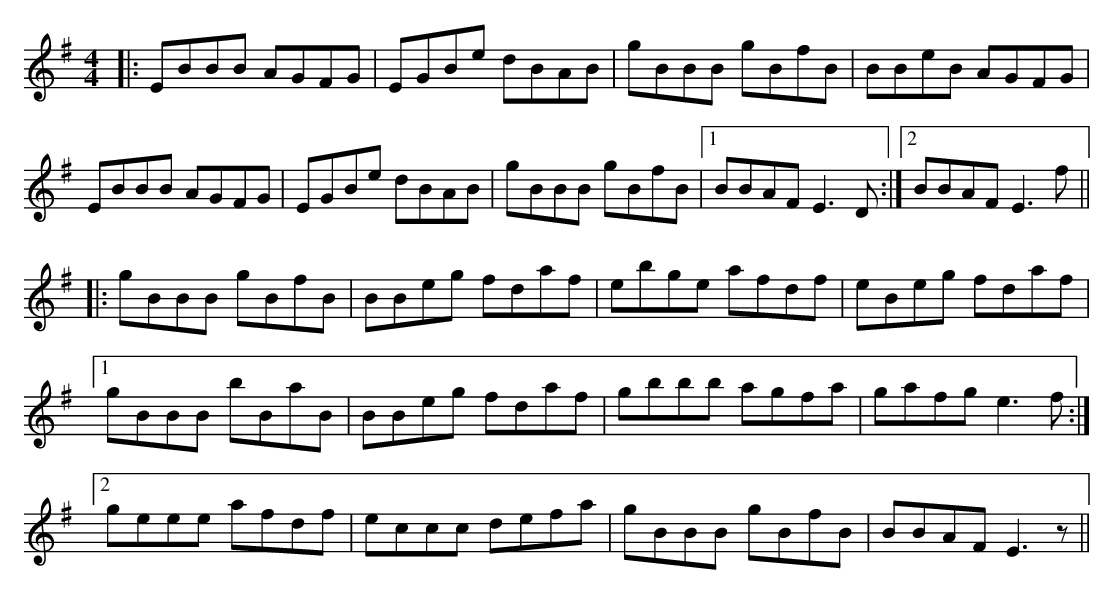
X:1
M:4/4
K:Emin
|:EBBB AGFG|EGBe dBAB|gBBB gBfB|BBeB AGFG|
EBBB AGFG|EGBe dBAB|gBBB gBfB|1 BBAF E3 D:|2 BBAF E3 f||
|:gBBB gBfB|BBeg fdaf|ebge afdf|eBeg fdaf|
[1 gBBB bBaB|BBeg fdaf|gbbb agfa|gafg e3 f:|
[2 geee afdf|eccc defa|gBBB gBfB|BBAF E3 z||
